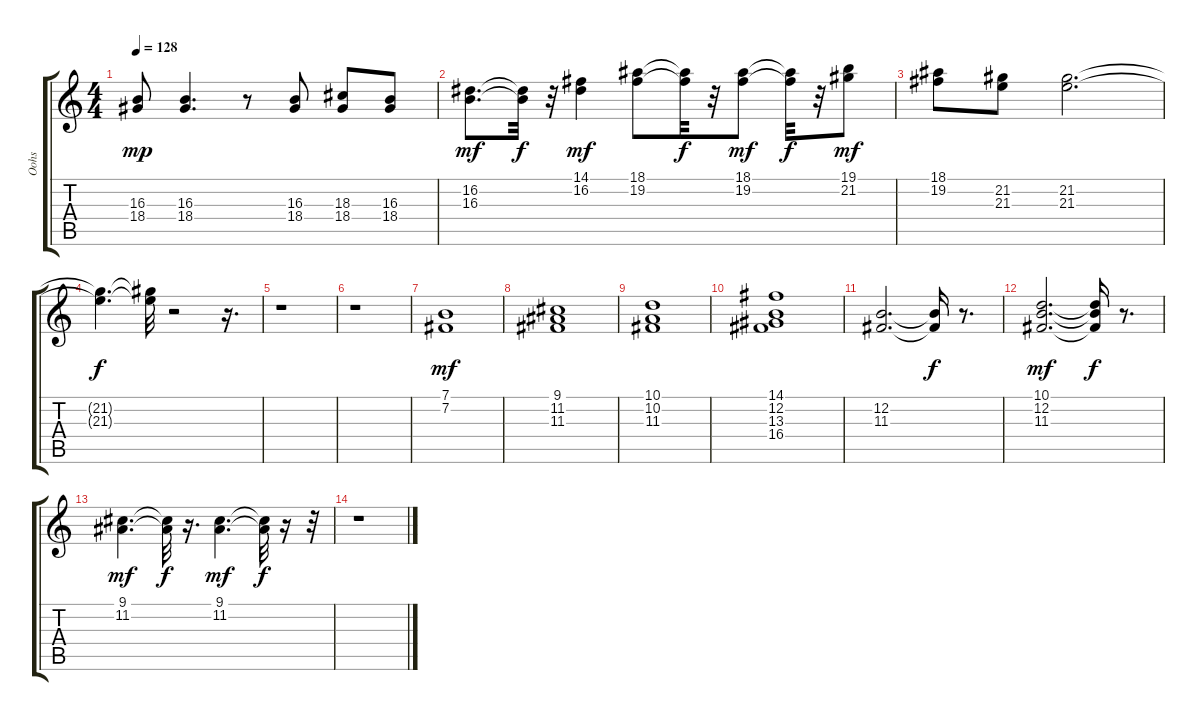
\track ("Oohs" "Oohs") {instrument voiceoohs}
\staff {score tabs}
\tuning (E4 B3 G3 D3 A2 E2) {hide}
\ts (4 4)
\tempo 128
\clef g2
\ks c
(16.3 18.4).8{dy mp} (16.3 18.4).4{d} r.8 (16.3 18.4).8 (18.3 18.4).8 (16.3 18.4).8 |
(16.2 16.3).8{d dy mf} (16.2{t} 16.3{t}).32{dy f} r.32 (14.1 16.2).4{dy mf} (18.1 19.2).8 (18.1{t} 19.2{t}).32{dy f} r.32 (18.1 19.2).8{dy mf} (18.1{t} 19.2{t}).32{dy f} r.32 (19.1 21.2).8{dy mf} |
(18.1 19.2).8 (21.2 21.3).8 (21.2 21.3).2{d} |
(21.2{t} 21.3{t}).4{d dy f} (21.2{t} 21.3{t}).32 r.2 r.16{d} |
r.1 |
r.1 |
(7.1 7.2).1{dy mf} |
(9.1 11.2 11.3).1 |
(10.1 10.2 11.3).1 |
(14.1 12.2 13.3 16.4).1 |
(12.2 11.3).2{d} (12.2{t} 11.3{t}).16{dy f} r.8{d} |
(10.1 12.2 11.3).2{d dy mf} (10.1{t} 12.2{t} 11.3{t}).16{dy f} r.8{d} |
(9.1 11.2).4{d dy mf} (9.1{t} 11.2{t}).32{dy f} r.16{d} (9.1 11.2).4{d dy mf} (9.1{t} 11.2{t}).32{dy f} r.16 r.32 |
r.1
